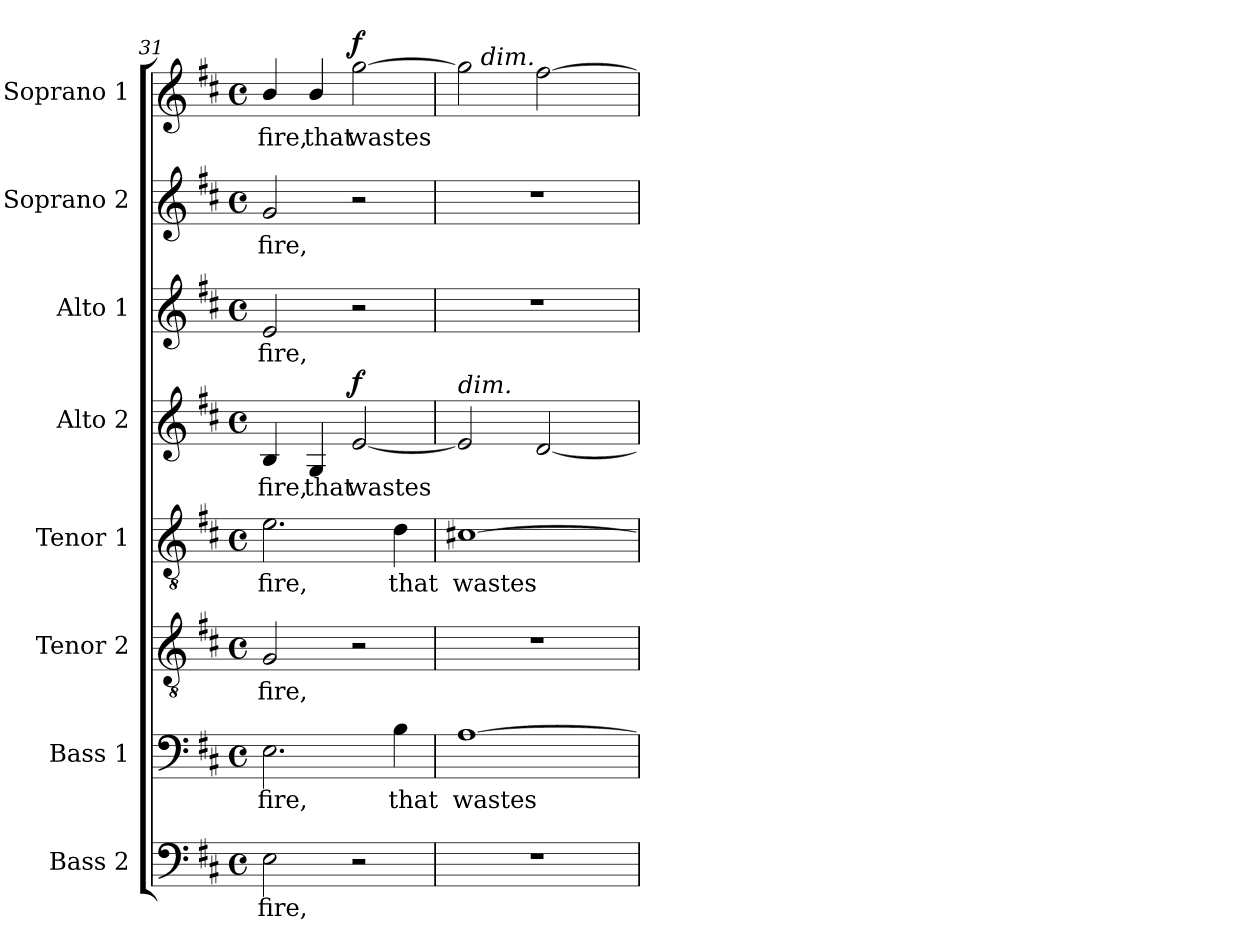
**kern	**text	**kern	**text	**kern	**text	**kern	**text	**kern	**text	**dynam	**kern	**text	**kern	**text	**kern	**text	**dynam
*part8	*part8	*part7	*part7	*part6	*part6	*part5	*part5	*part4	*part4	*part4	*part3	*part3	*part2	*part2	*part1	*part1	*part1
*staff8	*staff8	*staff7	*staff7	*staff6	*staff6	*staff5	*staff5	*staff4	*staff4	*staff4	*staff3	*staff3	*staff2	*staff2	*staff1	*staff1	*staff1
*I"Bass 2	*	*I"Bass 1	*	*I"Tenor 2	*	*I"Tenor 1	*	*I"Alto 2	*	*	*I"Alto 1	*	*I"Soprano 2	*	*I"Soprano 1	*	*
*I'B2.	*	*I'B1.	*	*I'T2.	*	*I'T1.	*	*I'A2.	*	*	*I'A1.	*	*I'S2.	*	*I'S1.	*	*
*clefF4	*	*clefF4	*	*clefGv2	*	*clefGv2	*	*clefG2	*	*	*clefG2	*	*clefG2	*	*clefG2	*	*
*	*	*	*	*ITrd7c12	*	*ITrd7c12	*	*	*	*	*	*	*	*	*	*	*
*k[f#c#]	*	*k[f#c#]	*	*k[f#c#]	*	*k[f#c#]	*	*k[f#c#]	*	*	*k[f#c#]	*	*k[f#c#]	*	*k[f#c#]	*	*
*D:	*	*D:	*	*D:	*	*D:	*	*D:	*	*	*D:	*	*D:	*	*D:	*	*
*M4/4	*	*M4/4	*	*M4/4	*	*M4/4	*	*M4/4	*	*	*M4/4	*	*M4/4	*	*M4/4	*	*
*met(c)	*	*met(c)	*	*met(c)	*	*met(c)	*	*met(c)	*	*	*met(c)	*	*met(c)	*	*met(c)	*	*
=31	=31	=31	=31	=31	=31	=31	=31	=31	=31	=31	=31	=31	=31	=31	=31	=31	=31
!	!LO:LY:b:color=#000000	!	!	!	!	!	!	!	!	!	!	!	!	!	!	!	!
!	!	!	!LO:LY:b:color=#000000	!	!	!	!	!	!	!	!	!	!	!	!	!	!
!	!	!	!	!	!LO:LY:b:color=#000000	!	!	!	!	!	!	!	!	!	!	!	!
!	!	!	!	!	!	!	!LO:LY:b:color=#000000	!	!	!	!	!	!	!	!	!	!
!	!	!	!	!	!	!	!	!	!LO:LY:b:color=#000000	!	!	!	!	!	!	!	!
!	!	!	!	!	!	!	!	!	!	!	!	!LO:LY:b:color=#000000	!	!	!	!	!
!	!	!	!	!	!	!	!	!	!	!	!	!	!	!LO:LY:b:color=#000000	!	!	!
!	!	!	!	!	!	!	!	!	!	!	!	!	!	!	!	!LO:LY:b:color=#000000	!
2Ei\	fire,	2.Ei\	fire,	2GGi/	fire,	2.Ei\	fire,	4Bi/	fire,	.	2ei/	fire,	2gi/	fire,	4bi/	fire,	.
!	!	!	!	!	!	!	!	!	!LO:LY:b:color=#000000	!	!	!	!	!	!	!	!
!	!	!	!	!	!	!	!	!	!	!	!	!	!	!	!	!LO:LY:b:color=#000000	!
.	.	.	.	.	.	.	.	4Gi/	that	.	.	.	.	.	4bi/	that	.
!	!	!	!	!	!	!	!	!	!LO:LY:b:color=#000000	!	!	!	!	!	!	!	!
!	!	!	!	!	!	!	!	!	!	!	!	!	!	!	!	!LO:LY:b:color=#000000	!
2r	.	.	.	2r	.	.	.	[2ei/	wastes	f	2r	.	2r	.	[2ggi\	wastes	f
!	!	!	!LO:LY:b:color=#000000	!	!	!	!	!	!	!	!	!	!	!	!	!	!
!	!	!	!	!	!	!	!LO:LY:b:color=#000000	!	!	!	!	!	!	!	!	!	!
.	.	4Bi\	that	.	.	4Di\	that	.	.	.	.	.	.	.	.	.	.
!!LO:PB:g=z
=32	=32	=32	=32	=32	=32	=32	=32	=32	=32	=32	=32	=32	=32	=32	=32	=32	=32
!	!	!	!LO:LY:b:color=#000000	!	!	!	!	!	!	!	!	!	!	!	!	!	!
!	!	!	!	!	!	!	!	!LO:TX:a:i:t=dim.	!	!	!	!	!	!	!	!	!
!	!	!	!	!	!	!	!LO:LY:b:color=#000000	!	!	!	!	!	!	!	!	!	!
*	*	*	*	*	*	*	*	*	*	*	*	*	*	*	*^	*	*
1r	.	[1Ai	wastes	1r	.	[1C#Xi	wastes	2ei/]	.	.	1r	.	1r	.	2ggi\]	16.ryy	.	.
!	!	!	!	!	!	!	!	!	!	!	!	!	!	!	!	!LO:TX:a:i:t=dim.	!	!
.	.	.	.	.	.	.	.	.	.	.	.	.	.	.	.	2ryy	.	.
.	.	.	.	.	.	.	.	[2di/	.	.	.	.	.	.	[2ff#i\	.	.	.
.	.	.	.	.	.	.	.	.	.	.	.	.	.	.	.	4ryy	.	.
.	.	.	.	.	.	.	.	.	.	.	.	.	.	.	.	8ryy	.	.
.	.	.	.	.	.	.	.	.	.	.	.	.	.	.	.	32ryy	.	.
*	*	*	*	*	*	*	*	*	*	*	*	*	*	*	*v	*v	*	*
=	=	=	=	=	=	=	=	=	=	=	=	=	=	=	=	=	=
*-	*-	*-	*-	*-	*-	*-	*-	*-	*-	*-	*-	*-	*-	*-	*-	*-	*-
